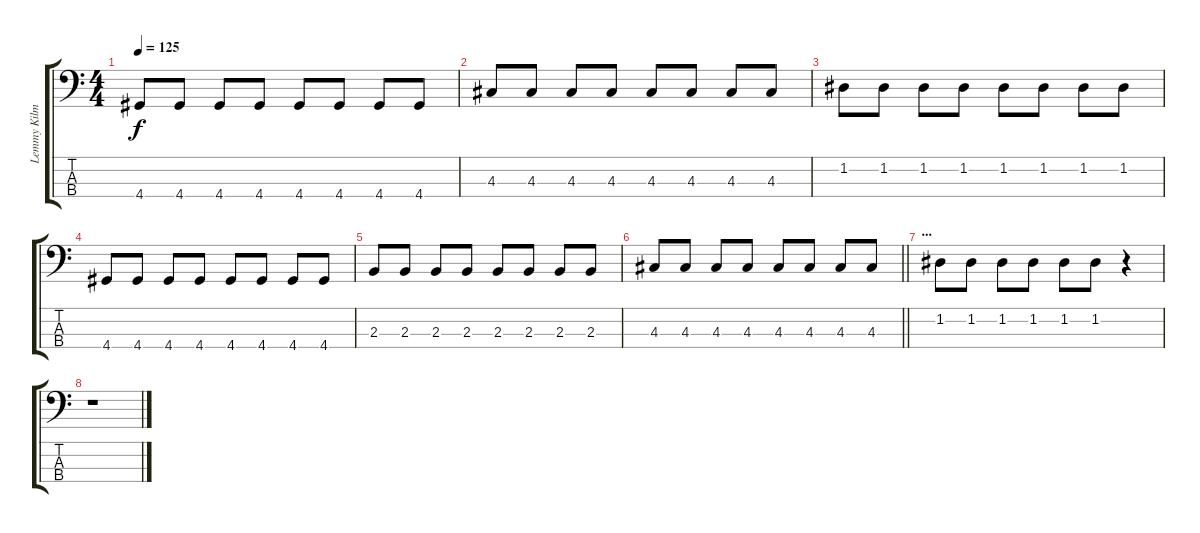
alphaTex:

\track ("Lemmy Kilmeister" "Lemmy Kilm") {instrument distortionguitar}
\staff {score tabs}
\tuning (G2 D2 A1 E1) {hide}
\ts (4 4)
\tempo 125
\clef f4
\ks c
4.4.8{dy f} 4.4.8 4.4.8 4.4.8 4.4.8 4.4.8 4.4.8 4.4.8 |
4.3.8 4.3.8 4.3.8 4.3.8 4.3.8 4.3.8 4.3.8 4.3.8 |
1.2.8 1.2.8 1.2.8 1.2.8 1.2.8 1.2.8 1.2.8 1.2.8 |
4.4.8 4.4.8 4.4.8 4.4.8 4.4.8 4.4.8 4.4.8 4.4.8 |
2.3.8 2.3.8 2.3.8 2.3.8 2.3.8 2.3.8 2.3.8 2.3.8 |
\barLineRight lightlight
4.3.8 4.3.8 4.3.8 4.3.8 4.3.8 4.3.8 4.3.8 4.3.8 |
\section ("" "...")
1.2.8 1.2.8 1.2.8 1.2.8 1.2.8 1.2.8 r.4 |
r.1
